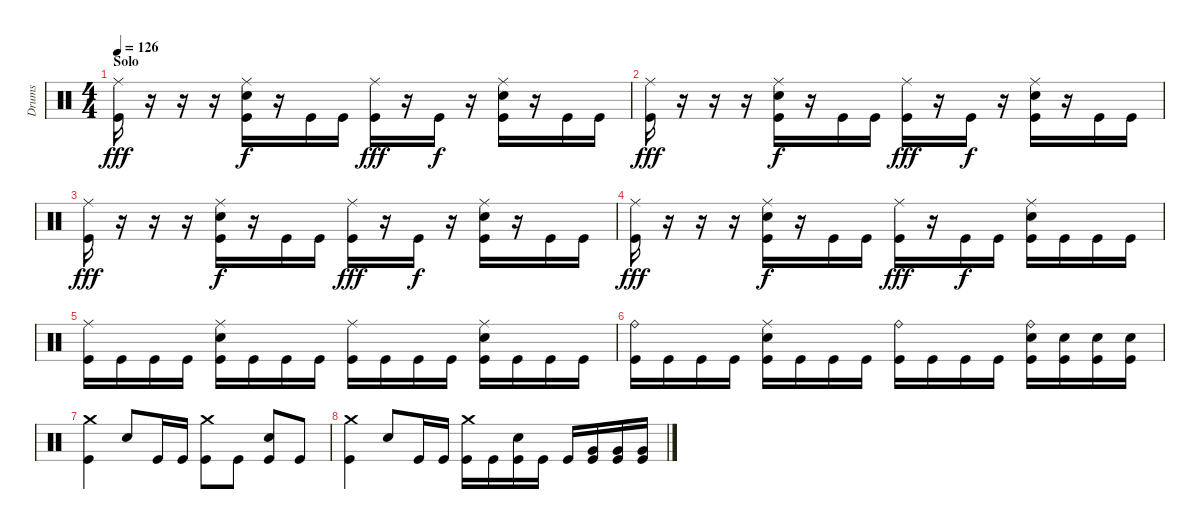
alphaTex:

\track ("Drums" "Drums") {instrument percussion}
\staff {score}
\articulation defaults
\ts (4 4)
\section ("" "Solo")
\tempo 126
\clef neutral
\ks c
("Ride (middle)" "Kick (hit)").16{dy fff} r.16 r.16 r.16 ("Ride (middle)" "Electric Snare (hit)" "Kick (hit)").16{dy f} r.16 "Kick (hit)".16 "Kick (hit)".16 ("Ride (middle)" "Kick (hit)").16{dy fff} r.16 "Kick (hit)".16{dy f} r.16 ("Ride (middle)" "Electric Snare (hit)" "Kick (hit)").16 r.16 "Kick (hit)".16 "Kick (hit)".16 |
("Ride (middle)" "Kick (hit)").16{dy fff} r.16 r.16 r.16 ("Ride (middle)" "Electric Snare (hit)" "Kick (hit)").16{dy f} r.16 "Kick (hit)".16 "Kick (hit)".16 ("Ride (middle)" "Kick (hit)").16{dy fff} r.16 "Kick (hit)".16{dy f} r.16 ("Ride (middle)" "Electric Snare (hit)" "Kick (hit)").16 r.16 "Kick (hit)".16 "Kick (hit)".16 |
("Ride (middle)" "Kick (hit)").16{dy fff} r.16 r.16 r.16 ("Ride (middle)" "Electric Snare (hit)" "Kick (hit)").16{dy f} r.16 "Kick (hit)".16 "Kick (hit)".16 ("Ride (middle)" "Kick (hit)").16{dy fff} r.16 "Kick (hit)".16{dy f} r.16 ("Ride (middle)" "Electric Snare (hit)" "Kick (hit)").16 r.16 "Kick (hit)".16 "Kick (hit)".16 |
("Ride (middle)" "Kick (hit)").16{dy fff} r.16 r.16 r.16 ("Ride (middle)" "Electric Snare (hit)" "Kick (hit)").16{dy f} r.16 "Kick (hit)".16 "Kick (hit)".16 ("Ride (middle)" "Kick (hit)").16{dy fff} r.16 "Kick (hit)".16{dy f} "Kick (hit)".16 ("Ride (middle)" "Electric Snare (hit)" "Kick (hit)").16 "Kick (hit)".16 "Kick (hit)".16 "Kick (hit)".16 |
("Ride (middle)" "Kick (hit)").16 "Kick (hit)".16 "Kick (hit)".16 "Kick (hit)".16 ("Ride (middle)" "Electric Snare (hit)" "Kick (hit)").16 "Kick (hit)".16 "Kick (hit)".16 "Kick (hit)".16 ("Ride (middle)" "Kick (hit)").16 "Kick (hit)".16 "Kick (hit)".16 "Kick (hit)".16 ("Ride (middle)" "Electric Snare (hit)" "Kick (hit)").16 "Kick (hit)".16 "Kick (hit)".16 "Kick (hit)".16 |
("Ride (bell)" "Kick (hit)").16 "Kick (hit)".16 "Kick (hit)".16 "Kick (hit)".16 ("Ride (middle)" "Electric Snare (hit)" "Kick (hit)").16 "Kick (hit)".16 "Kick (hit)".16 "Kick (hit)".16 ("Ride (bell)" "Kick (hit)").16 "Kick (hit)".16 "Kick (hit)".16 "Kick (hit)".16 ("Ride (bell)" "Electric Snare (hit)" "Kick (hit)").16 ("Electric Snare (hit)" "Kick (hit)").16 ("Electric Snare (hit)" "Kick (hit)").16 ("Electric Snare (hit)" "Kick (hit)").16 |
("Crash medium (hit)" "Kick (hit)").4 "Electric Snare (hit)".8 "Kick (hit)".16 "Kick (hit)".16 ("Crash medium (hit)" "Kick (hit)").8 "Kick (hit)".8 ("Electric Snare (hit)" "Kick (hit)").8 "Kick (hit)".8 |
("Crash medium (hit)" "Kick (hit)").4 "Electric Snare (hit)".8 "Kick (hit)".16 "Kick (hit)".16 ("Crash medium (hit)" "Kick (hit)").16 "Kick (hit)".16 ("Electric Snare (hit)" "Kick (hit)").16 "Kick (hit)".16 "Kick (hit)".16 ("Very Low Tom (hit)" "Kick (hit)").16 ("Very Low Tom (hit)" "Kick (hit)").16 ("Very Low Tom (hit)" "Kick (hit)").16
